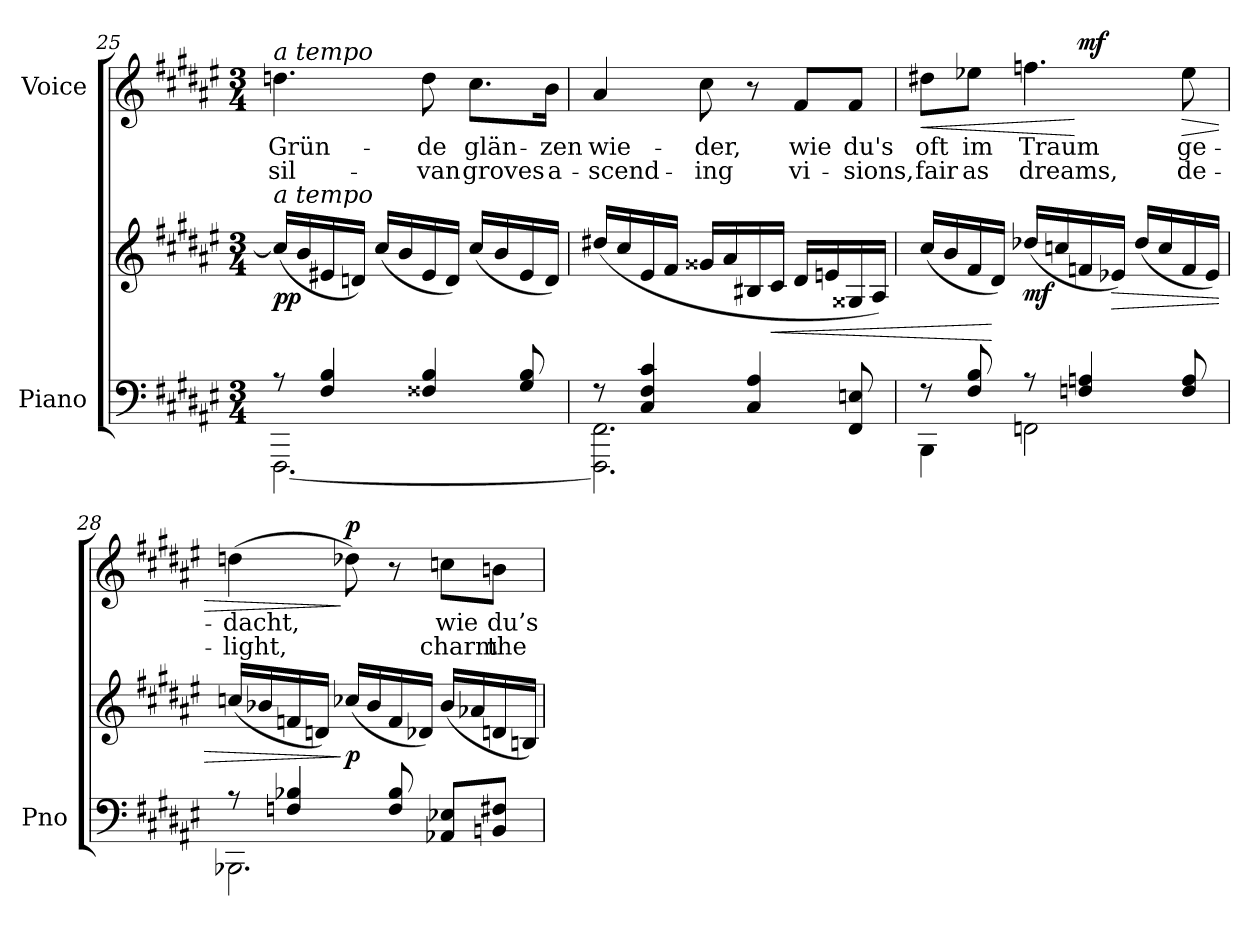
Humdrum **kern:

**kern	**kern	**dynam	**kern	**text	**text	**dynam
*part2	*part2	*part2	*part1	*part1	*part1	*part1
*staff3	*staff2	*staff2/3	*staff1	*staff1	*staff1	*staff1
*I"Piano	*	*	*I"Voice	*	*	*
*I'Pno	*	*	*	*	*	*
!!LO:LB:g=z
*clefF4	*clefG2	*	*clefG2	*	*	*
*k[f#c#g#d#a#e#]	*k[f#c#g#d#a#e#]	*	*k[f#c#g#d#a#e#]	*	*	*
*M3/4	*M3/4	*	*M3/4	*	*	*
=25	=25	=25	=25	=25	=25	=25
*^	*	*	*	*	*	*
!	!	!	!	!LO:TX:a:i:t=a tempo	!	!	!
!	!	!LO:TX:a:i:t=a tempo	!	!	!	!	!
!	!	!	!LO:DY:b	!	!LO:LY:b	!LO:LY:b	!
8r	[2.FFF#\	(<16cc#/LL]	pp	4.ddn\	Grün-	sil-	.
.	.	16b/	.	.	.	.	.
4F#/ 4B/	.	16e#X/	.	.	.	.	.
.	.	16dn/JJ)	.	.	.	.	.
.	.	(<16cc#/LL	.	.	.	.	.
.	.	16b/	.	.	.	.	.
!	!	!	!	!	!LO:LY:b	!LO:LY:b	!
4F##X/ 4B/	.	16e#/	.	8dd\	-de	-van	.
.	.	16d/JJ)	.	.	.	.	.
!	!	!	!	!	!LO:LY:b	!LO:LY:b	!
.	.	(<16cc#/LL	.	8.cc#\L	glän-	groves	.
.	.	16b/	.	.	.	.	.
8G#/ 8B/	.	16e#/	.	.	.	.	.
!	!	!	!	!	!LO:LY:b	!LO:LY:b	!
.	.	16d/JJ)	.	16b\Jk	-zen	a-	.
=26	=26	=26	=26	=26	=26	=26	=26
!	!	!	!	!	!LO:LY:b	!LO:LY:b	!
8r	2.FFF#\] 2.FF#\	(<16dd#X/LL	.	4a#/	wie-	-scend-	.
.	.	16cc#/	.	.	.	.	.
4C#/ 4F#/ 4c#/	.	16e#/	.	.	.	.	.
.	.	16f#/JJ	.	.	.	.	.
!	!	!	!	!	!LO:LY:b	!LO:LY:b	!
.	.	16g##X/LL	.	8cc#\	-der,	-ing	.
.	.	16a#/	.	.	.	.	.
4C#/ 4A#/	.	16B#X/	.	8r	.	.	.
!	!	!	!LO:HP:b	!	!	!	!
.	.	16c#/JJ	<	.	.	.	.
!	!	!	!	!	!LO:LY:b	!LO:LY:b	!
.	.	16d#/LL	.	8f#/L	wie	vi-	.
.	.	16en/	.	.	.	.	.
!	!	!	!	!	!LO:LY:b	!LO:LY:b	!
8FF#/ 8En/	.	16G##X/	.	8f#/J	du's	-sions,	.
.	.	16A#/JJ)	.	.	.	.	.
=27	=27	=27	=27	=27	=27	=27	=27
!	!	!	!	!	!LO:LY:b	!LO:LY:b	!LO:HP:b
*	*	*	*	*^	*	*	*
8r	4BBB\	(<16cc#/LL	.	8dd#X\L	4reyy	oft	fair	<
.	.	16b/	.	.	.	.	.	.
!	!	!	!	!	!	!LO:LY:b	!LO:LY:b	!
8F#/ 8B/	.	16f#/	.	8ee-X\J	.	im	as	.
.	.	16d#/JJ)	[	.	.	.	.	.
!	!	!	!LO:DY:b	!	!	!LO:LY:b	!LO:LY:b	!
8r	2FFn\	(<16dd-X/LL	mf	4.ffn\	8reyy	Traum	dreams,	.
.	.	16ccn/	.	.	.	.	.	.
!	!	!	!	!	!	!	!	!LO:DY:n=1:a
4Fn/ 4An/	.	16fn/	.	.	8reyy	.	.	[ mf
!	!	!	!LO:HP:b	!	!	!	!	!
.	.	16e-X/JJ)	>	.	.	.	.	.
.	.	(<16dd-/LL	.	.	4reyy	.	.	.
.	.	16cc/	.	.	.	.	.	.
!	!	!	!	!	!	!LO:LY:b	!LO:LY:b	!LO:HP:b
8F/ 8A/	.	16f/	.	8ee-\	.	ge-	de-	>
.	.	16e-/JJ)	.	.	.	.	.	.
*	*	*	*	*v	*v	*	*	*
!!LO:LB:g=z
=28	=28	=28	=28	=28	=28	=28	=28
!	!	!	!	!	!LO:LY:b	!LO:LY:b	!
8r	2.BBB-X\	(<16ccn/LL	.	(>4ddn\	-dacht,	-light,	.
.	.	16b-X/	.	.	.	.	.
4Fn/ 4B-X/	.	16fn/	.	.	.	.	.
.	.	16dn/JJ)	.	.	.	.	.
!	!	!	!LO:DY:n=1:b	!	!	!	!LO:DY:n=1:a
.	.	(<16cc-X/LL	] p	8dd-X\)	.	.	] p
.	.	16b-/	.	.	.	.	.
8F/ 8B-/	.	16f/	.	8r	.	.	.
.	.	16d-X/JJ)	.	.	.	.	.
!	!	!	!	!	!LO:LY:b	!LO:LY:b	!
8AA-X/ 8E-X/L	.	(<16b-/LL	.	8ccn\L	wie	charm	.
.	.	16a-X/	.	.	.	.	.
!	!	!	!	!	!LO:LY:b	!LO:LY:b	!
8BBn/ 8F#X/J	.	16dn/	.	8bn\J	du’s	the	.
.	.	16Bn/JJ)	.	.	.	.	.
*v	*v	*	*	*	*	*	*
=	=	=	=	=	=	=
*-	*-	*-	*-	*-	*-	*-
